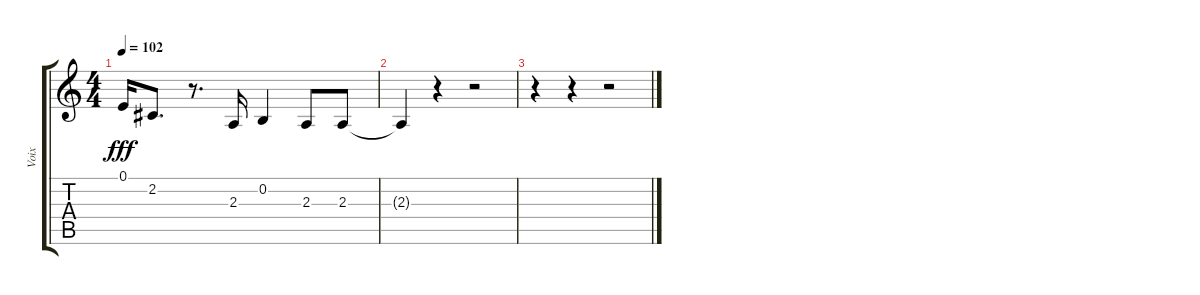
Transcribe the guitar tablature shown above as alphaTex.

\track ("Voix" "Voix") {instrument accordion}
\staff {score tabs}
\tuning (E4 B3 G3 D3 A2 E2) {hide}
\ts (4 4)
\tempo 102
\clef g2
\ks c
0.1.16{dy fff} 2.2.8{d} r.8{d} 2.3.16 0.2.4 2.3.8 2.3.8 |
2.3{t}.4 r.4 r.2 |
r.4 r.4 r.2
